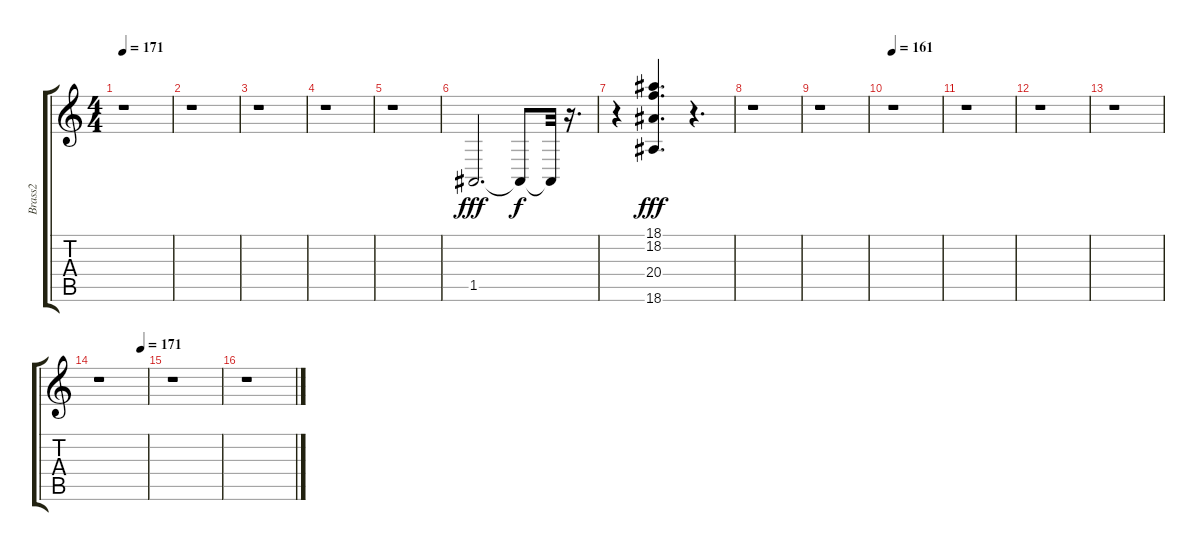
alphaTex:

\track ("Brass2" "Brass2") {instrument brasssection}
\staff {score tabs}
\tuning (E4 B3 G3 D3 A2 E2) {hide}
\ts (4 4)
\tempo 171
\clef g2
\ks c
r.1{dy f} |
r.1 |
r.1 |
r.1 |
r.1 |
1.5.2{d dy fff volume 13} 1.5{t}.8{dy f} 1.5{t}.32 r.16{d} |
r.4 (18.1 18.2 20.4 18.6).4{d dy fff volume 14} r.4{d} |
r.1 |
r.1 |
\tempo 161
r.1 |
r.1 |
r.1 |
r.1 |
\tempo (171 0.875)
r.1 |
r.1 |
r.1
